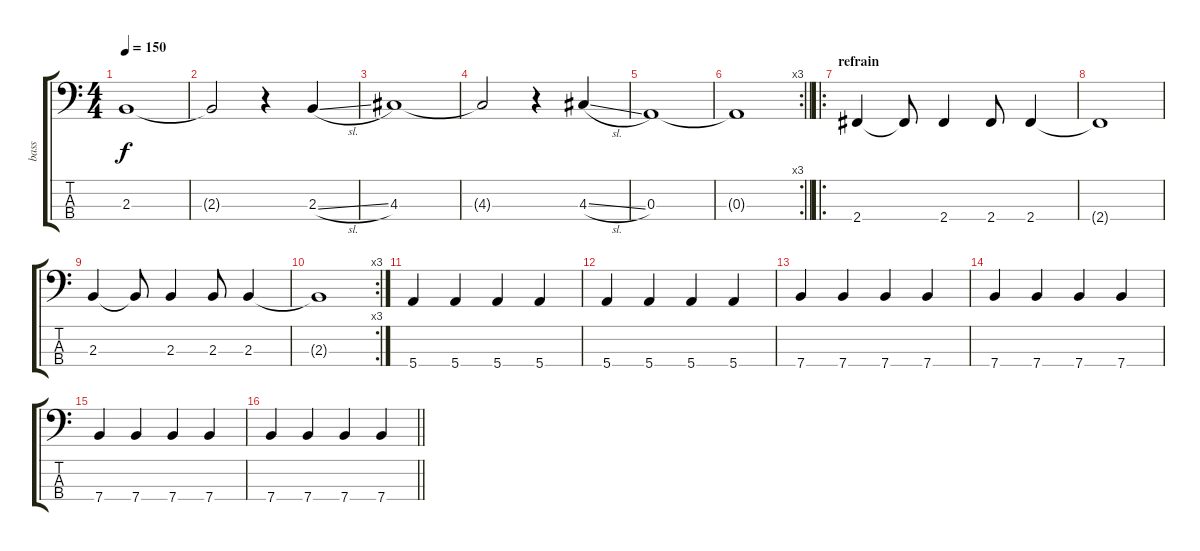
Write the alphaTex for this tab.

\track ("bass" "bass") {instrument electricbassfinger}
\staff {score tabs}
\tuning (G2 D2 A1 E1) {hide}
\ts (4 4)
\tempo 150
\clef f4
\ks c
2.3.1{dy f} |
2.3{t}.2 r.4 2.3{sl}.4 |
4.3.1 |
4.3{t}.2 r.4 4.3{sl}.4 |
0.3.1 |
\rc 3
\barLineRight lightlight
0.3{t}.1 |
\ro
\section ("" "refrain")
2.4.4 2.4{t}.8 2.4.4 2.4.8 2.4.4 |
2.4{t}.1 |
2.3.4 2.3{t}.8 2.3.4 2.3.8 2.3.4 |
\rc 3
2.3{t}.1 |
5.4.4 5.4.4 5.4.4 5.4.4 |
5.4.4 5.4.4 5.4.4 5.4.4 |
7.4.4 7.4.4 7.4.4 7.4.4 |
7.4.4 7.4.4 7.4.4 7.4.4 |
7.4.4 7.4.4 7.4.4 7.4.4 |
\barLineRight lightlight
7.4.4 7.4.4 7.4.4 7.4.4
